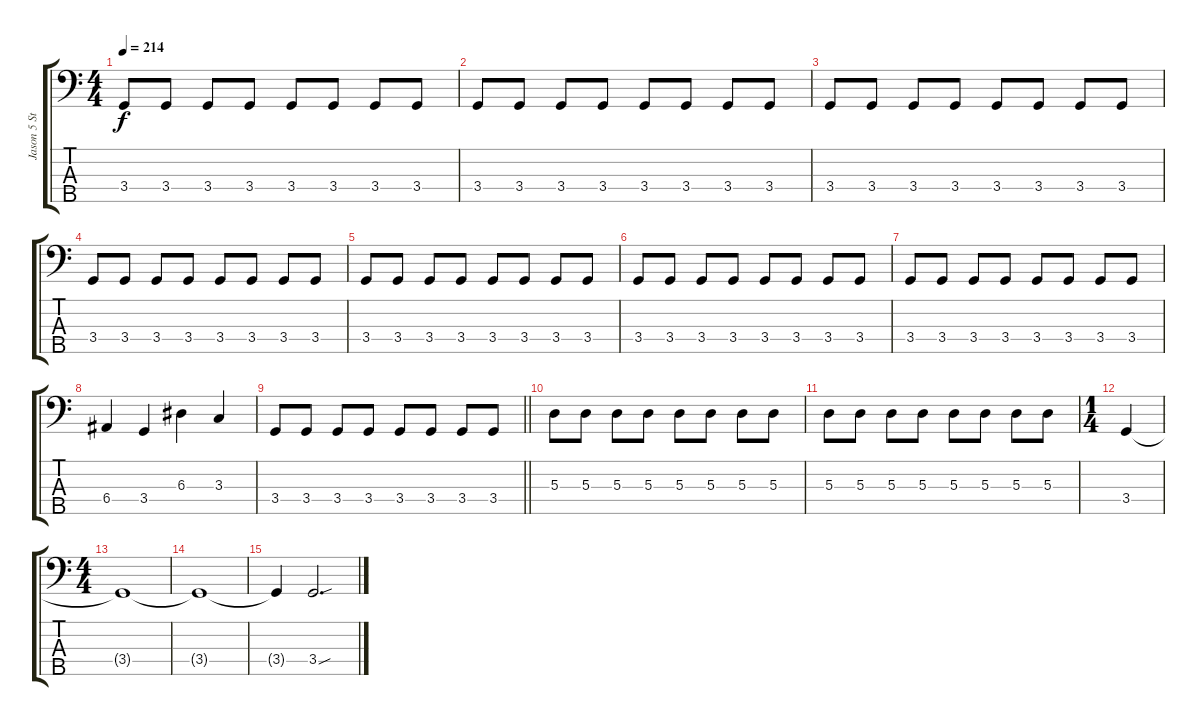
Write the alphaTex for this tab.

\track ("Jason 5 String" "Jason 5 St") {instrument electricbassfinger}
\staff {score tabs}
\tuning (G2 D2 A1 E1 B0) {hide}
\ts (4 4)
\tempo 214
\clef f4
\ks c
3.4.8{dy f} 3.4.8 3.4.8 3.4.8 3.4.8 3.4.8 3.4.8 3.4.8 |
3.4.8 3.4.8 3.4.8 3.4.8 3.4.8 3.4.8 3.4.8 3.4.8 |
3.4.8 3.4.8 3.4.8 3.4.8 3.4.8 3.4.8 3.4.8 3.4.8 |
3.4.8 3.4.8 3.4.8 3.4.8 3.4.8 3.4.8 3.4.8 3.4.8 |
3.4.8 3.4.8 3.4.8 3.4.8 3.4.8 3.4.8 3.4.8 3.4.8 |
3.4.8 3.4.8 3.4.8 3.4.8 3.4.8 3.4.8 3.4.8 3.4.8 |
3.4.8 3.4.8 3.4.8 3.4.8 3.4.8 3.4.8 3.4.8 3.4.8 |
6.4.4 3.4.4 6.3.4 3.3.4 |
\barLineRight lightlight
3.4.8 3.4.8 3.4.8 3.4.8 3.4.8 3.4.8 3.4.8 3.4.8 |
5.3.8 5.3.8 5.3.8 5.3.8 5.3.8 5.3.8 5.3.8 5.3.8 |
5.3.8 5.3.8 5.3.8 5.3.8 5.3.8 5.3.8 5.3.8 5.3.8 |
\ts (1 4)
3.4.4 |
\ts (4 4)
3.4{t}.1 |
3.4{t}.1 |
3.4{t}.4 3.4{sou}.2{d}
